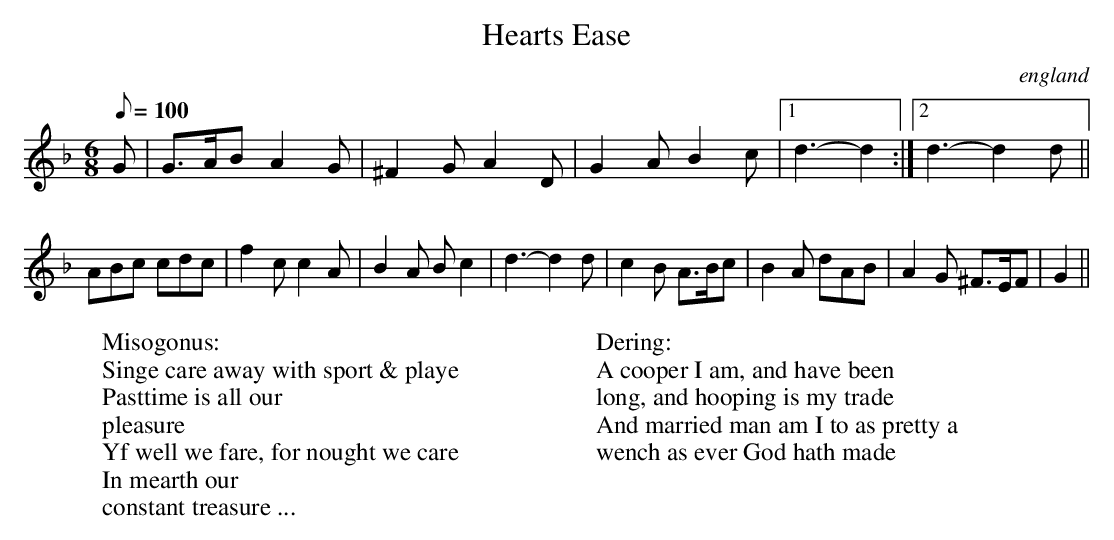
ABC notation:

X:1
T:Hearts Ease
O:england
M:6/8
L:1/8
Q:100
W:Misogonus:
W:Singe care away with sport & playe
W:Pasttime is all our
W:pleasure
W:Yf well we fare, for nought we care
W:In mearth our
W:constant treasure ...
W:
W:Dering:
W:A cooper I am, and have been
W:long, and hooping is my trade
W:And married man am I to as pretty a
W:wench as ever God hath made
K:GDor
G|G>AB A2G|^F2G A2D|G2A B2c|1 d3-d2  :|2 d3-d2  d||
ABc cdc|f2c c2A|B2A Bc2|d3-d2 d|c2B A>Bc|B2A dAB|A2G ^F>EF|G2||
